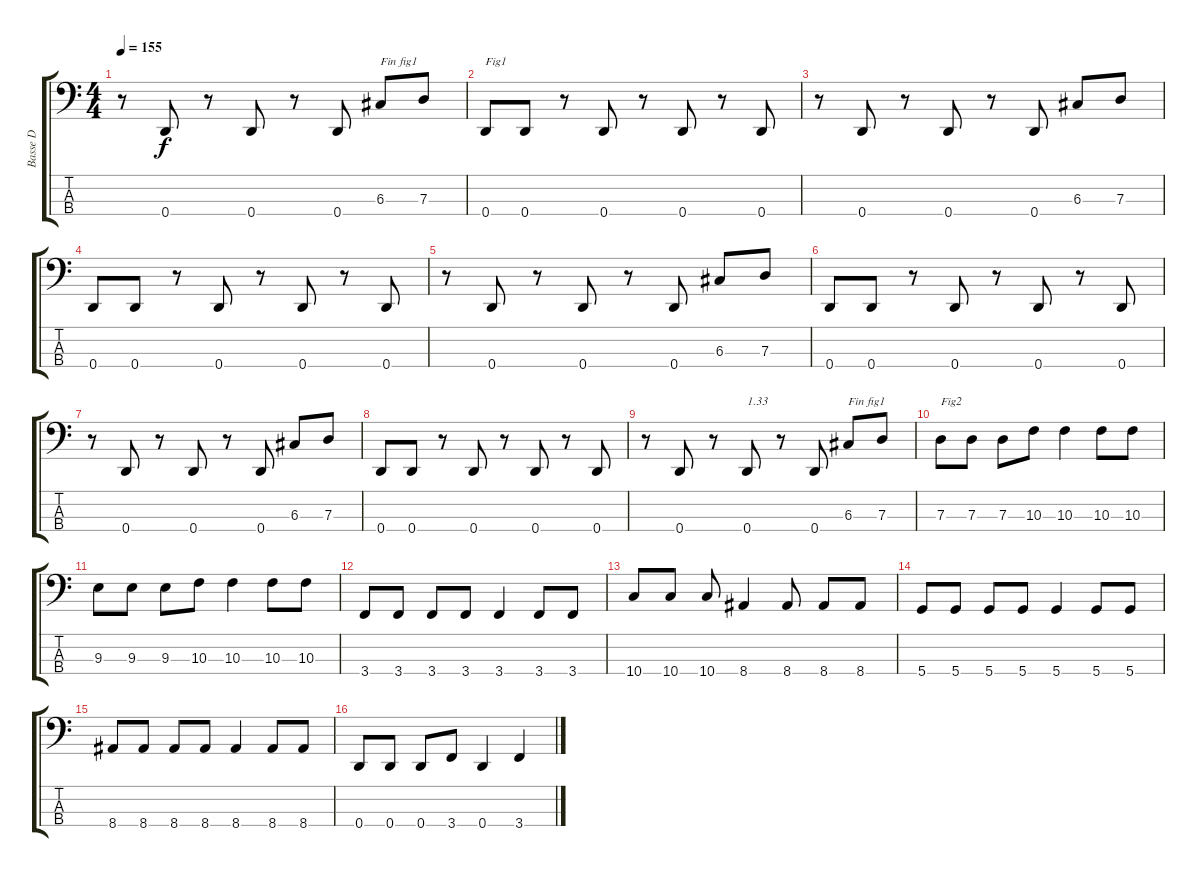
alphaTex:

\track ("Basse D" "Basse D") {instrument electricbassfinger}
\staff {score tabs}
\tuning (F2 C2 G1 D1) {hide}
\ts (4 4)
\tempo 155
\clef f4
\ks c
r.8{dy f} 0.4.8 r.8 0.4.8 r.8 0.4.8 6.3.8{txt "Fin fig1"} 7.3.8 |
0.4.8{txt "Fig1"} 0.4.8 r.8 0.4.8 r.8 0.4.8 r.8 0.4.8 |
r.8 0.4.8 r.8 0.4.8 r.8 0.4.8 6.3.8 7.3.8 |
0.4.8 0.4.8 r.8 0.4.8 r.8 0.4.8 r.8 0.4.8 |
r.8 0.4.8 r.8 0.4.8 r.8 0.4.8 6.3.8 7.3.8 |
0.4.8 0.4.8 r.8 0.4.8 r.8 0.4.8 r.8 0.4.8 |
r.8 0.4.8 r.8 0.4.8 r.8 0.4.8 6.3.8 7.3.8 |
0.4.8 0.4.8 r.8 0.4.8 r.8 0.4.8 r.8 0.4.8 |
r.8 0.4.8 r.8 0.4.8{txt "1.33"} r.8 0.4.8 6.3.8{txt "Fin fig1"} 7.3.8 |
7.3.8{txt "Fig2"} 7.3.8 7.3.8 10.3.8 10.3.4 10.3.8 10.3.8 |
9.3.8 9.3.8 9.3.8 10.3.8 10.3.4 10.3.8 10.3.8 |
3.4.8 3.4.8 3.4.8 3.4.8 3.4.4 3.4.8 3.4.8 |
10.4.8 10.4.8 10.4.8 8.4.4 8.4.8 8.4.8 8.4.8 |
5.4.8 5.4.8 5.4.8 5.4.8 5.4.4 5.4.8 5.4.8 |
8.4.8 8.4.8 8.4.8 8.4.8 8.4.4 8.4.8 8.4.8 |
0.4.8 0.4.8 0.4.8 3.4.8 0.4.4 3.4.4
